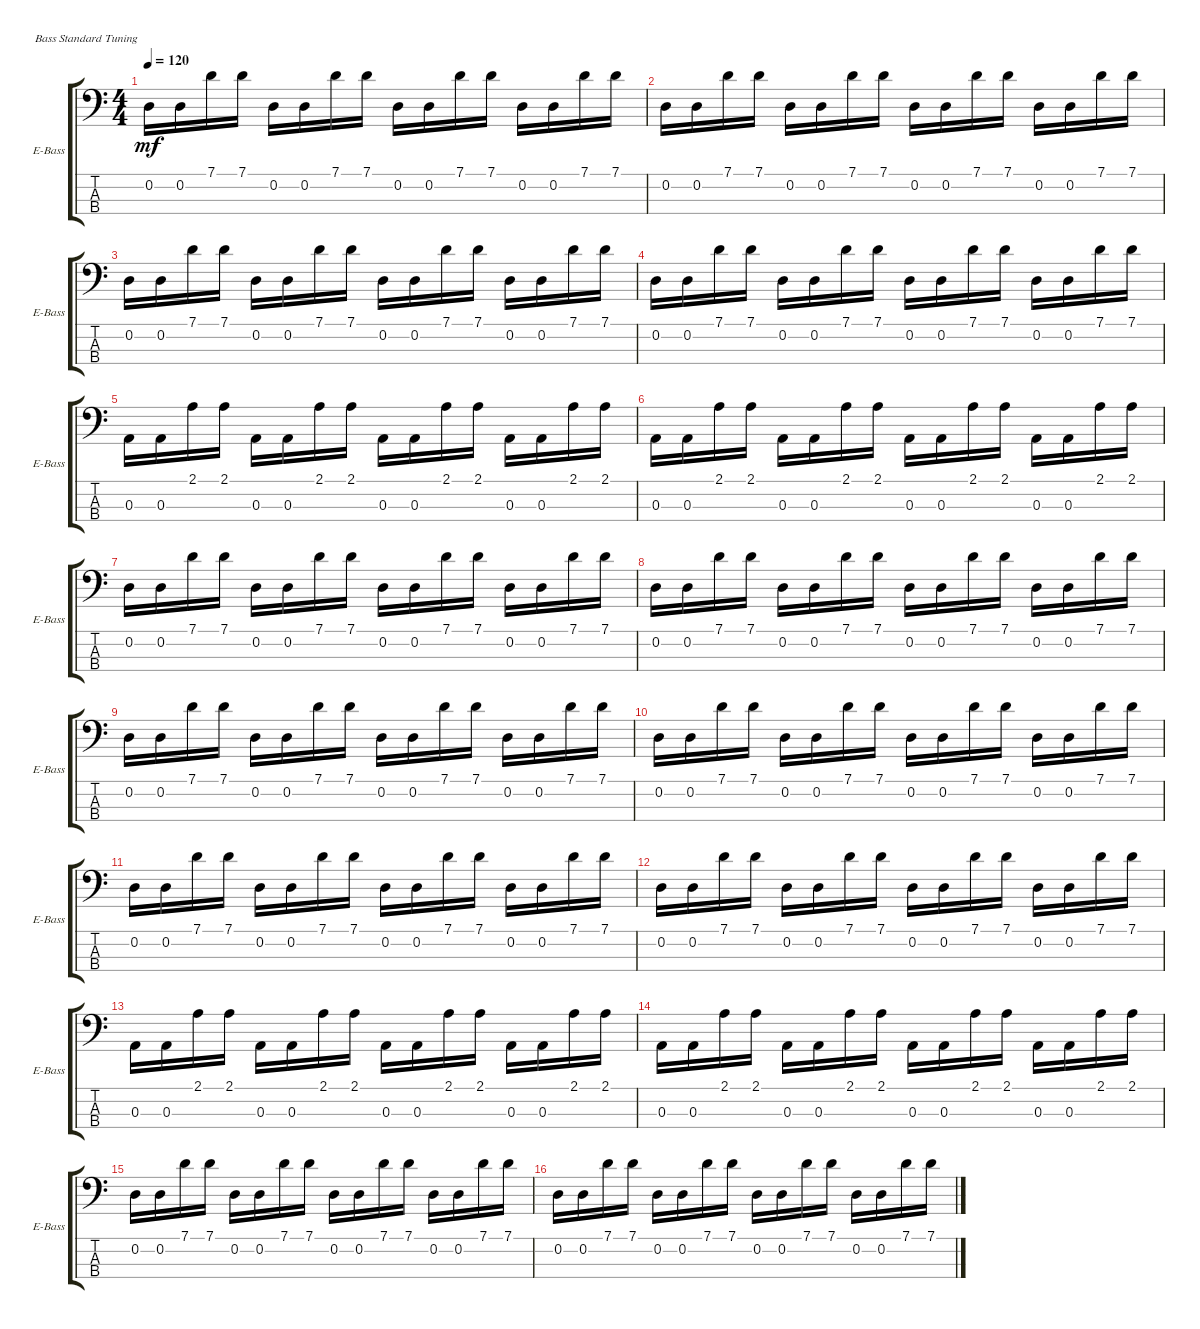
\bracketExtendMode groupsimilarinstruments
\singleTrackTrackNamePolicy allsystems
\multiTrackTrackNamePolicy allsystems
\firstSystemTrackNameOrientation horizontal
\otherSystemsTrackNameOrientation horizontal
\track ("Bass" "E-Bass") {instrument electricbassfinger}
\staff {score tabs}
\tuning (G2 D2 A1 E1)
\ts (4 4)
\tempo 120
\clef f4
\ks c
0.2.16{dy mf} 0.2.16 7.1.16 7.1.16 0.2.16 0.2.16 7.1.16 7.1.16 0.2.16 0.2.16 7.1.16 7.1.16 0.2.16 0.2.16 7.1.16 7.1.16 |
0.2.16 0.2.16 7.1.16 7.1.16 0.2.16 0.2.16 7.1.16 7.1.16 0.2.16 0.2.16 7.1.16 7.1.16 0.2.16 0.2.16 7.1.16 7.1.16 |
0.2.16 0.2.16 7.1.16 7.1.16 0.2.16 0.2.16 7.1.16 7.1.16 0.2.16 0.2.16 7.1.16 7.1.16 0.2.16 0.2.16 7.1.16 7.1.16 |
0.2.16 0.2.16 7.1.16 7.1.16 0.2.16 0.2.16 7.1.16 7.1.16 0.2.16 0.2.16 7.1.16 7.1.16 0.2.16 0.2.16 7.1.16 7.1.16 |
0.3.16 0.3.16 2.1.16 2.1.16 0.3.16 0.3.16 2.1.16 2.1.16 0.3.16 0.3.16 2.1.16 2.1.16 0.3.16 0.3.16 2.1.16 2.1.16 |
0.3.16 0.3.16 2.1.16 2.1.16 0.3.16 0.3.16 2.1.16 2.1.16 0.3.16 0.3.16 2.1.16 2.1.16 0.3.16 0.3.16 2.1.16 2.1.16 |
0.2.16 0.2.16 7.1.16 7.1.16 0.2.16 0.2.16 7.1.16 7.1.16 0.2.16 0.2.16 7.1.16 7.1.16 0.2.16 0.2.16 7.1.16 7.1.16 |
0.2.16 0.2.16 7.1.16 7.1.16 0.2.16 0.2.16 7.1.16 7.1.16 0.2.16 0.2.16 7.1.16 7.1.16 0.2.16 0.2.16 7.1.16 7.1.16 |
0.2.16 0.2.16 7.1.16 7.1.16 0.2.16 0.2.16 7.1.16 7.1.16 0.2.16 0.2.16 7.1.16 7.1.16 0.2.16 0.2.16 7.1.16 7.1.16 |
0.2.16 0.2.16 7.1.16 7.1.16 0.2.16 0.2.16 7.1.16 7.1.16 0.2.16 0.2.16 7.1.16 7.1.16 0.2.16 0.2.16 7.1.16 7.1.16 |
0.2.16 0.2.16 7.1.16 7.1.16 0.2.16 0.2.16 7.1.16 7.1.16 0.2.16 0.2.16 7.1.16 7.1.16 0.2.16 0.2.16 7.1.16 7.1.16 |
0.2.16 0.2.16 7.1.16 7.1.16 0.2.16 0.2.16 7.1.16 7.1.16 0.2.16 0.2.16 7.1.16 7.1.16 0.2.16 0.2.16 7.1.16 7.1.16 |
0.3.16 0.3.16 2.1.16 2.1.16 0.3.16 0.3.16 2.1.16 2.1.16 0.3.16 0.3.16 2.1.16 2.1.16 0.3.16 0.3.16 2.1.16 2.1.16 |
0.3.16 0.3.16 2.1.16 2.1.16 0.3.16 0.3.16 2.1.16 2.1.16 0.3.16 0.3.16 2.1.16 2.1.16 0.3.16 0.3.16 2.1.16 2.1.16 |
0.2.16 0.2.16 7.1.16 7.1.16 0.2.16 0.2.16 7.1.16 7.1.16 0.2.16 0.2.16 7.1.16 7.1.16 0.2.16 0.2.16 7.1.16 7.1.16 |
0.2.16 0.2.16 7.1.16 7.1.16 0.2.16 0.2.16 7.1.16 7.1.16 0.2.16 0.2.16 7.1.16 7.1.16 0.2.16 0.2.16 7.1.16 7.1.16
